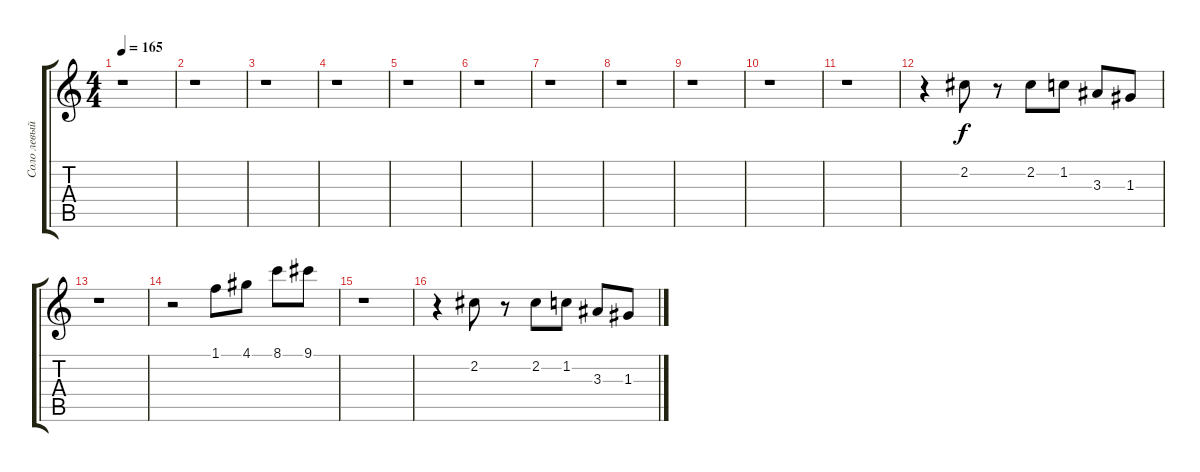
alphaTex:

\track ("Соло левый" "Соло левый") {instrument distortionguitar}
\staff {score tabs}
\tuning (E4 B3 G3 D3 A2 E2) {hide}
\ts (4 4)
\tempo 165
\clef g2
\ks c
r.1{dy f} |
r.1 |
r.1 |
r.1 |
r.1 |
r.1 |
r.1 |
r.1 |
r.1 |
r.1 |
r.1 |
r.4 2.2.8 r.8 2.2.8 1.2.8 3.3.8 1.3.8 |
r.1 |
r.2 1.1.8 4.1.8 8.1.8 9.1.8 |
r.1 |
r.4 2.2.8 r.8 2.2.8 1.2.8 3.3.8 1.3.8
